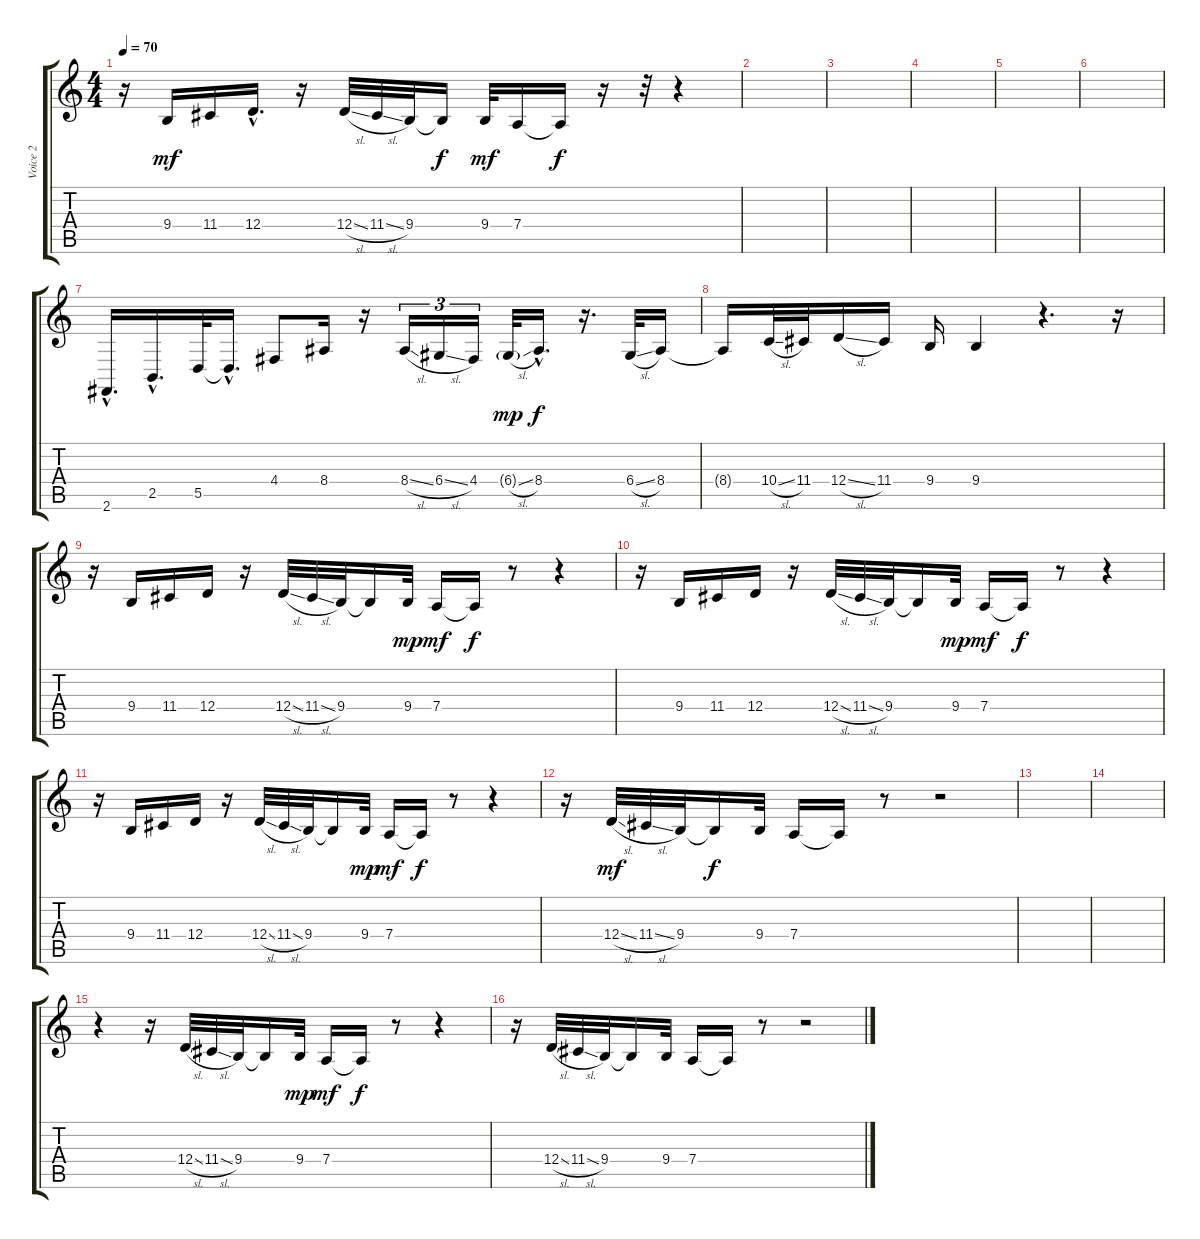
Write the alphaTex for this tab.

\track ("Voice 2" "Voice 2") {instrument clarinet}
\staff {score tabs}
\tuning (E4 B3 G3 D3 A2 E2) {hide}
\ts (4 4)
\tempo 70
\clef g2
\ks c
r.16{dy f} 9.4.16{dy mf} 11.4.16 12.4{hac}.16{d} r.16 12.4{sl}.32 11.4{sl}.32 9.4.32 9.4{t}.16{dy f} 9.4.32{dy mf} 7.4.16 7.4{t}.16{dy f} r.16 r.32 r.4 |
|
|
|
|
|
2.6{hac}.16{d} 2.5{hac}.16{d} 5.5.32 5.5{hac t}.16{d} 4.4.8 8.4.16 r.16 8.4{sl}.16{tu (3 2)} 6.4{sl}.16{tu (3 2)} 4.4.16{tu (3 2)} 6.4{sl g}.32{dy mp} 8.4{hac}.16{d dy f} r.16{d} 6.4{sl}.32 8.4.16 |
8.4{t}.16 10.4{sl}.32 11.4.32 12.4{sl}.16 11.4.16 9.4.16 9.4.4 r.4{d} r.16 |
r.16 9.4.16 11.4.16 12.4.16 r.16 12.4{sl}.32 11.4{sl}.32 9.4.32 9.4{t}.16 9.4.32{dy mp} 7.4.16{dy mf} 7.4{t}.16{dy f} r.8 r.4 |
r.16 9.4.16 11.4.16 12.4.16 r.16 12.4{sl}.32 11.4{sl}.32 9.4.32 9.4{t}.16 9.4.32{dy mp} 7.4.16{dy mf} 7.4{t}.16{dy f} r.8 r.4 |
\section ("" "")
r.16 9.4.16 11.4.16 12.4.16 r.16 12.4{sl}.32 11.4{sl}.32 9.4.32 9.4{t}.16 9.4.32{dy mp} 7.4.16{dy mf} 7.4{t}.16{dy f} r.8 r.4 |
r.16 12.4{sl}.32{dy mf} 11.4{sl}.32 9.4.32 9.4{t}.16{dy f} 9.4.32 7.4.16 7.4{t}.16 r.8 r.2 |
|
|
r.4 r.16 12.4{sl}.32 11.4{sl}.32 9.4.32 9.4{t}.16 9.4.32{dy mp} 7.4.16{dy mf} 7.4{t}.16{dy f} r.8 r.4 |
r.16 12.4{sl}.32 11.4{sl}.32 9.4.32 9.4{t}.16 9.4.32 7.4.16 7.4{t}.16 r.8 r.2
